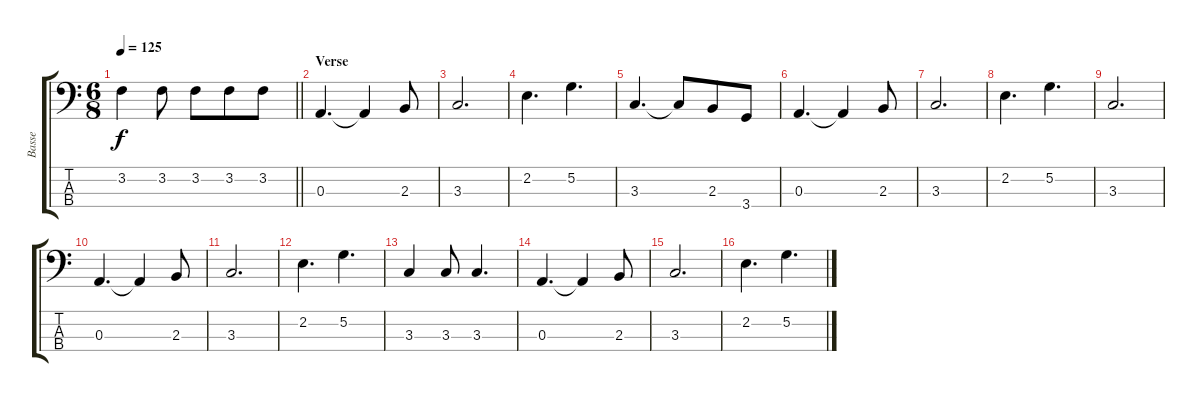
\track ("Basse" "Basse") {instrument electricbassfinger}
\staff {score tabs}
\tuning (G2 D2 A1 E1) {hide}
\ts (6 8)
\tempo 125
\clef f4
\barLineRight lightlight
\ks c
3.2.4{dy f} 3.2.8 3.2.8 3.2.8 3.2.8 |
\section ("" "Verse")
0.3.4{d} 0.3{t}.4 2.3.8 |
3.3.2{d} |
2.2.4{d} 5.2.4{d} |
3.3.4{d} 3.3{t}.8 2.3.8 3.4.8 |
0.3.4{d} 0.3{t}.4 2.3.8 |
3.3.2{d} |
2.2.4{d} 5.2.4{d} |
3.3.2{d} |
0.3.4{d} 0.3{t}.4 2.3.8 |
3.3.2{d} |
2.2.4{d} 5.2.4{d} |
3.3.4 3.3.8 3.3.4{d} |
0.3.4{d} 0.3{t}.4 2.3.8 |
3.3.2{d} |
2.2.4{d} 5.2.4{d}
